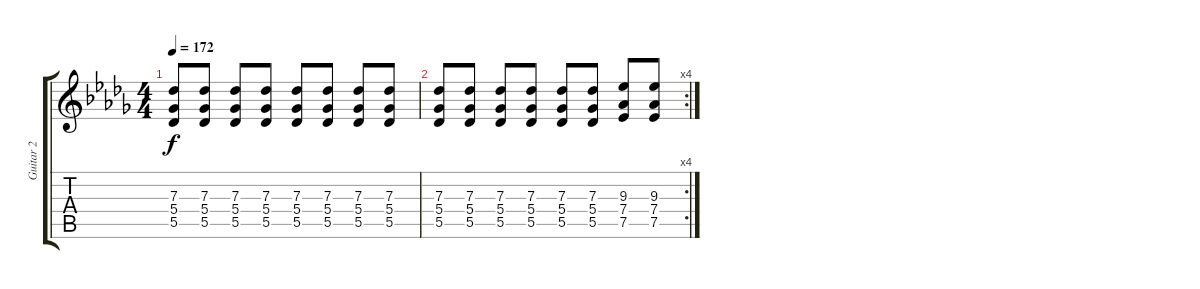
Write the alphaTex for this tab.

\track ("Guitar 2" "Guitar 2") {instrument electricguitarclean}
\staff {score tabs}
\tuning (Eb4 Bb3 Gb3 Db3 Ab2 Eb2) {hide}
\ts (4 4)
\tempo 172
\clef g2
\ks db
(7.3 5.4 5.5).8{dy f} (7.3 5.4 5.5).8 (7.3 5.4 5.5).8 (7.3 5.4 5.5).8 (7.3 5.4 5.5).8 (7.3 5.4 5.5).8 (7.3 5.4 5.5).8 (7.3 5.4 5.5).8 |
\rc 4
(7.3 5.4 5.5).8 (7.3 5.4 5.5).8 (7.3 5.4 5.5).8 (7.3 5.4 5.5).8 (7.3 5.4 5.5).8 (7.3 5.4 5.5).8 (9.3 7.4 7.5).8 (9.3 7.4 7.5).8
